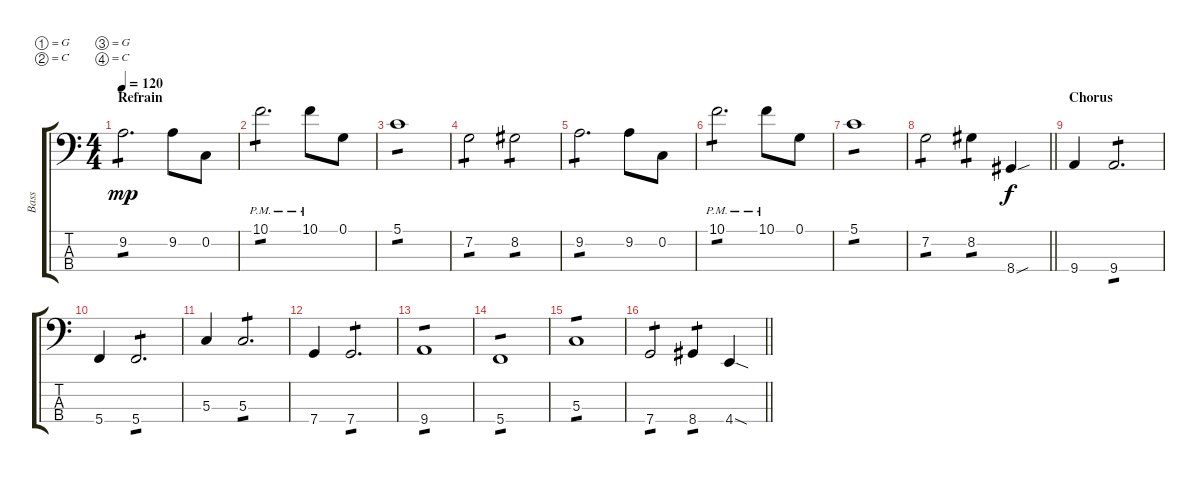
\defaultSystemsLayout 4
\bracketExtendMode groupsimilarinstruments
\otherSystemsTrackNameOrientation horizontal
\track ("Bass" "Bass") {multiBarRest instrument electricbassfinger}
\staff {score tabs}
\tuning (G2 C2 G1 C1)
\ts (4 4)
\section ("" "Refrain")
\tempo 120
\clef f4
\ks c
9.2.2{d tp 1 dy mp beam Down} 9.2.8{beam Down} 0.2.8{beam Down} |
10.1{pm}.2{d tp 1 beam Down} 10.1{pm}.8{beam Down} 0.1.8{beam Down} |
5.1.1{tp 1 beam Down} |
7.2.2{tp 1 beam Down} 8.2{acc #}.2{tp 1 beam Down} |
9.2.2{d tp 1 beam Down} 9.2.8{beam Down} 0.2.8{beam Down} |
10.1{pm}.2{d tp 1 beam Down} 10.1{pm}.8{beam Down} 0.1.8{beam Down} |
5.1.1{tp 1 beam Down} |
\barLineRight lightlight
7.2.2{tp 1 beam Down} 8.2{acc #}.4{tp 1 beam Down} 8.4{sou acc #}.4{dy f beam Up} |
\section ("" "Chorus")
9.4.4{beam Up} 9.4.2{d tp 1 beam Up} |
5.4.4{beam Up} 5.4.2{d tp 1 beam Up} |
5.3.4{beam Up} 5.3.2{d tp 1 beam Up} |
7.4.4{beam Up} 7.4.2{d tp 1 beam Up} |
9.4.1{tp 1 beam Up} |
5.4.1{tp 1 beam Up} |
5.3.1{tp 1 beam Up} |
\barLineRight lightlight
7.4.2{tp 1 beam Up} 8.4{acc #}.4{tp 1 beam Up} 4.4{sod}.4{beam Up}
